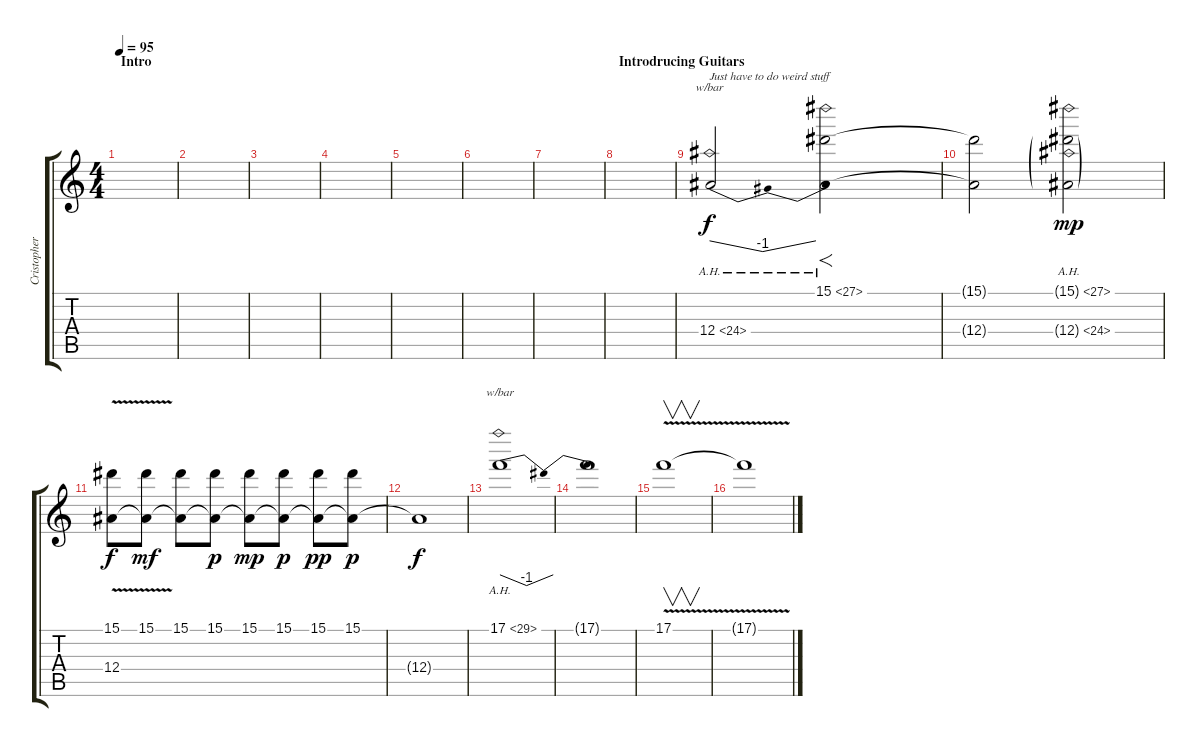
\track ("Cristopher (L)" "Cristopher") {instrument distortionguitar}
\staff {score tabs}
\tuning (C4 G3 Eb3 Bb2 F2 C2) {hide}
\ts (4 4)
\section ("" "Intro")
\tempo 95
\clef g2
\ks c
|
|
|
|
|
|
|
\section ("" "Introdrucing Guitars")
|
12.4{ah 12}.2{tbe (dip default 0 0 30 -4 60 0) txt "Just have to do weird stuff"} (15.1{ah 12} 12.4{t}).2{f} |
(15.1{t} 12.4{t}).2 (15.1{ah 12 g} 12.4{ah 12 g}).2{dy mp} |
(15.1 12.4{v}).8{dy f} (15.1 12.4{t}).8{dy mf} (15.1 12.4{t}).8 (15.1 12.4{t}).8{dy p} (15.1 12.4{t}).8{dy mp} (15.1 12.4{t}).8{dy p} (15.1 12.4{t}).8{dy pp} (15.1 12.4{t}).8{dy p} |
12.4{t}.1{dy f} |
17.1{ah 12}.1{tbe (dip default 0 0 30 -4 60 0)} |
17.1{t}.1 |
17.1{v}.1{v} |
17.1{t}.1
